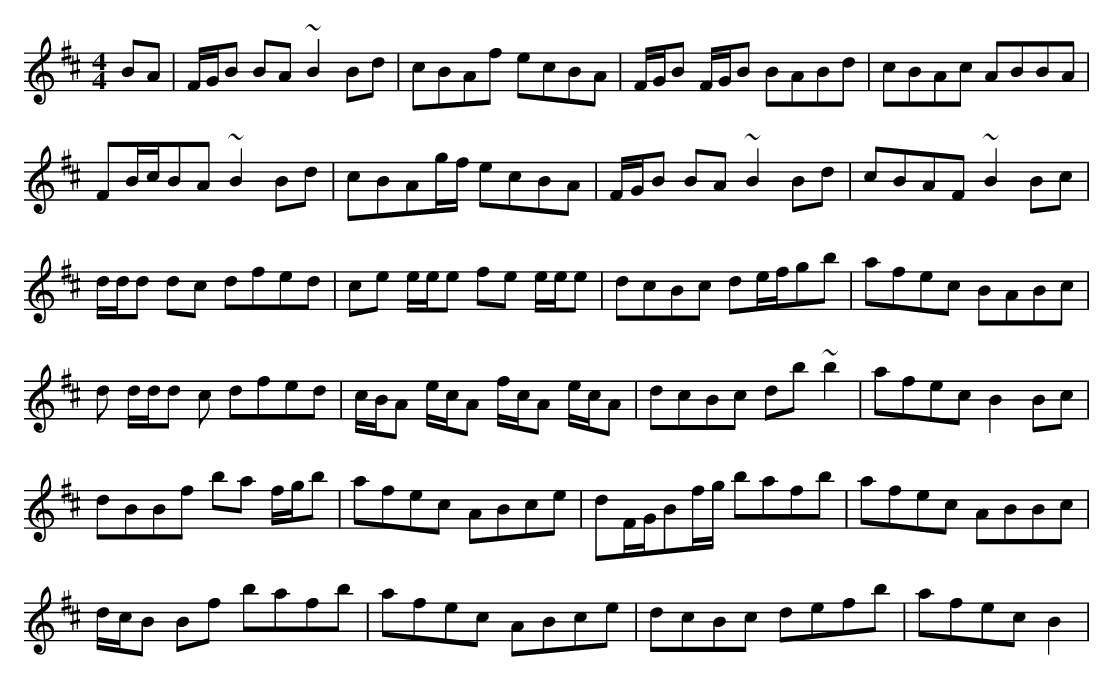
X:1
M:4/4
K:Bmin
BA|F/G/B BA ~B2 Bd|cBAf ecBA|F/G/B F/G/B BABd|cBAc ABBA|
FB/c/BA ~B2Bd|cBAg/f/ ecBA|F/G/B BA ~B2 Bd|cBAF ~B2Bc|
d/d/d dc dfed|ce e/e/e fe e/e/e|dcBc de/f/gb|afec BABc|
d d/d/d c dfed|c/B/A e/c/A f/c/A e/c/A|dcBc db ~b2|afec B2 Bc|
dBBf ba f/g/b|afec ABce|dF/G/Bf/g/ bafb|afec ABBc|
d/c/B Bf bafb|afec ABce|dcBc defb|afec B2|
